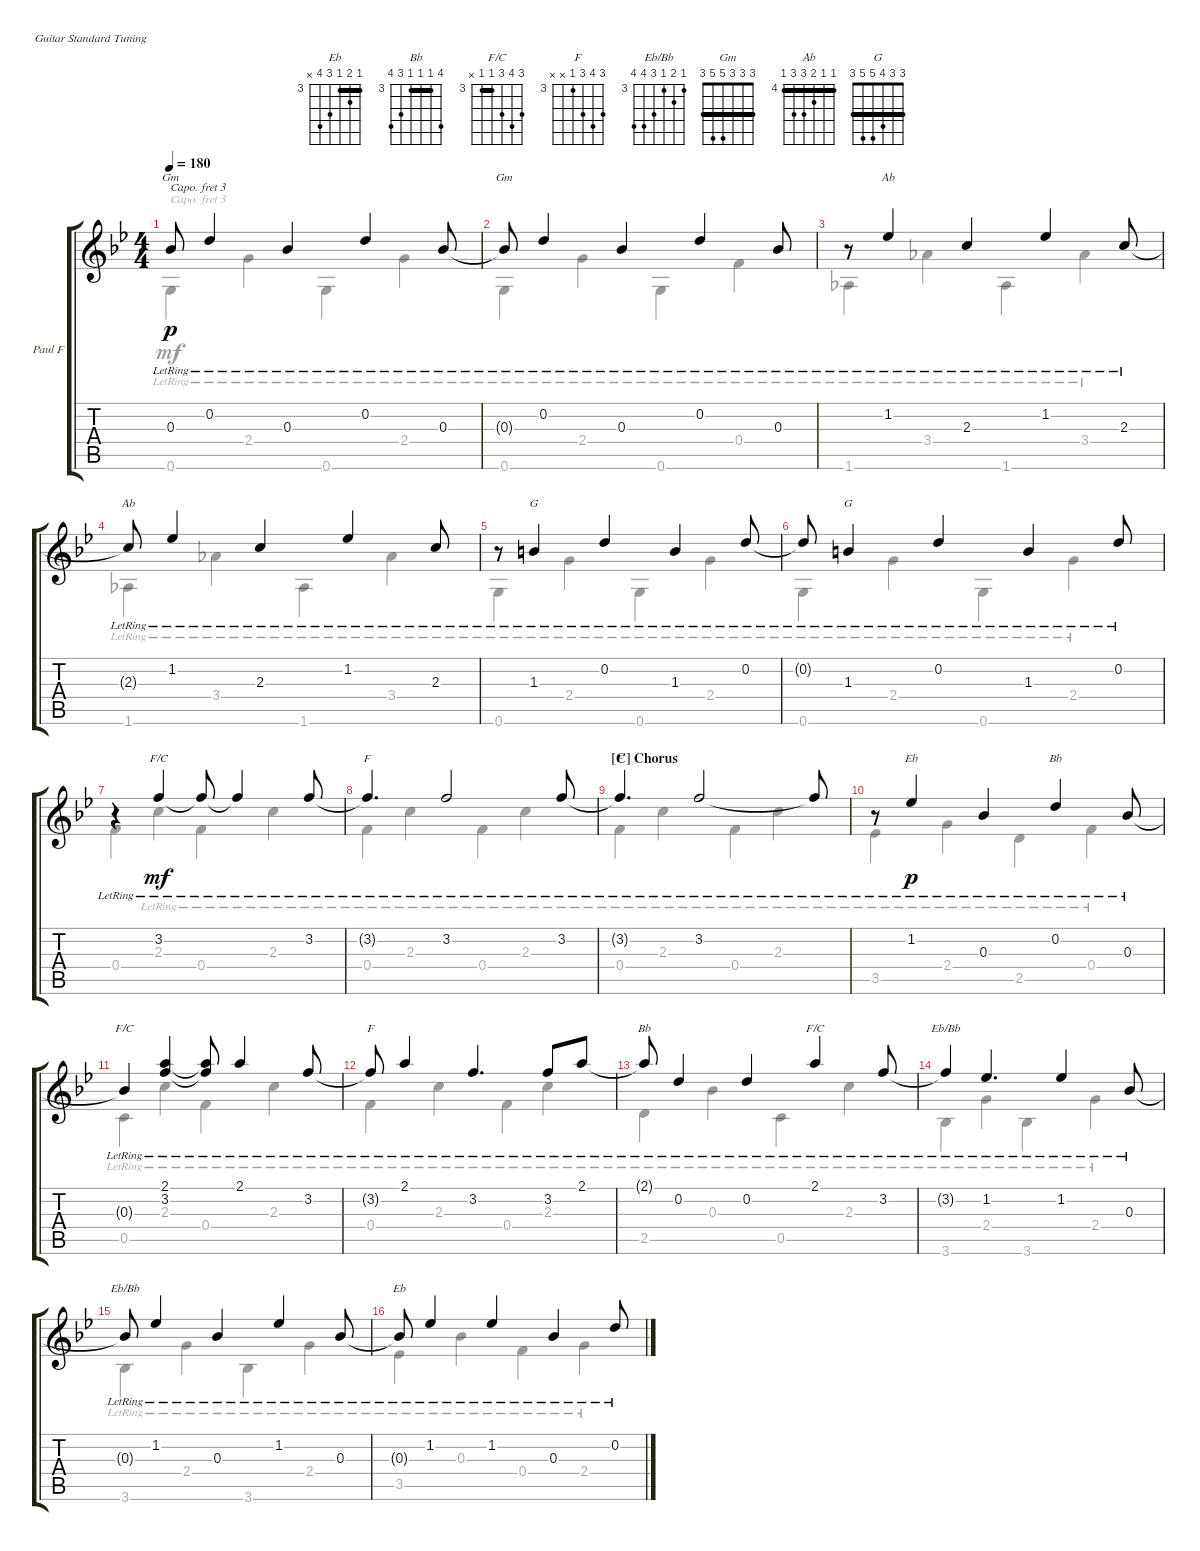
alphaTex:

\defaultSystemsLayout 4
\bracketExtendMode groupsimilarinstruments
\firstSystemTrackNameOrientation horizontal
\otherSystemsTrackNameOrientation horizontal
\track ("Paul's Fingerpicking" "Paul F") {instrument acousticguitarsteel}
\staff {score tabs}
\capo 3
\tuning (E4 B3 G3 D3 A2 E2)
\chord ("Eb" 3 4 3 5 6 x) {firstfret 3 barre 3}
\chord ("Bb" 6 3 3 3 5 6) {firstfret 3 barre (3 3)}
\chord ("F/C" 5 6 5 3 3 x) {firstfret 3 barre 3}
\chord ("F" 5 6 5 3 x x) {firstfret 3}
\chord ("Eb/Bb" 3 4 3 5 6 6) {firstfret 3}
\chord ("Gm" 3 3 3 5 5 3) {barre (3 3 3)}
\chord ("Ab" 4 4 5 6 6 4) {firstfret 4 barre (4 4)}
\chord ("G" 3 3 4 5 5 3) {barre (3 3)}
\voice
\ts (4 4)
\tempo 180
\clef g2
\ks bb
0.3{lr t}.8{ch "Gm" dy p} 0.2{lr}.4 0.3{lr}.4 0.2{lr}.4 0.3{lr}.8 |
0.3{lr t}.8{ch "Gm"} 0.2{lr}.4 0.3{lr}.4 0.2{lr}.4 0.3{lr}.8 |
r.8 1.2{lr}.4{ch "Ab"} 2.3{lr}.4 1.2{lr}.4 2.3{lr}.8 |
2.3{lr t}.8{ch "Ab"} 1.2{lr}.4 2.3{lr}.4 1.2{lr}.4 2.3{lr}.8 |
r.8 1.3{lr}.4{ch "G"} 0.2{lr}.4 1.3{lr}.4 0.2{lr}.8 |
0.2{lr t}.8 1.3{lr}.4{ch "G"} 0.2{lr}.4 1.3{lr}.4 0.2{lr}.8 |
r.4 3.2{lr}.4{ch "F/C" dy mf} 3.2{lr t}.8 3.2{lr t}.4 3.2{lr}.8 |
3.2{lr t}.4{d ch "F"} 3.2{lr}.2 3.2{lr}.8 |
\section ("C" "Chorus")
3.2{lr t}.4{d ch "F"} 3.2{lr}.2 3.2{lr t}.8 |
r.8 1.2{lr}.4{ch "Eb" dy p} 0.3{lr}.4 0.2{lr}.4{ch "Bb"} 0.3{lr}.8 |
0.3{lr t}.4{ch "F/C"} (2.1{lr} 3.2{lr}).4 (2.1{lr t} 3.2{lr t}).8 2.1{lr}.4 3.2{lr}.8 |
3.2{lr t}.8{ch "F"} 2.1{lr}.4 3.2{lr}.4{d} 3.2{lr}.8 2.1{lr}.8 |
2.1{lr t}.8{ch "Bb"} 0.2{lr}.4 0.2{lr}.4 2.1{lr}.4{ch "F/C"} 3.2{lr}.8 |
3.2{lr t}.4{ch "Eb/Bb"} 1.2{lr}.4{d} 1.2{lr}.4 0.3{lr}.8 |
0.3{lr t}.8{ch "Eb/Bb"} 1.2{lr}.4 0.3{lr}.4 1.2{lr}.4 0.3{lr}.8 |
0.3{lr t}.8{ch "Eb"} 1.2{lr}.4 1.2{lr}.4 0.3{lr}.4 0.2{lr}.8
\voice
\clef g2
\ottava regular
\simile none
\ks bb
0.6{lr}.4{dy mf} 2.4{lr}.4 0.6{lr}.4 2.4{lr}.4 |
0.6{lr}.4 2.4{lr}.4 0.6{lr}.4 0.4{lr}.4 |
1.6{lr}.4 3.4{lr}.4 1.6{lr}.4 3.4{lr}.4 |
1.6{lr}.4 3.4{lr}.4 1.6{lr}.4 3.4{lr}.4 |
0.6{lr}.4 2.4{lr}.4 0.6{lr}.4 2.4{lr}.4 |
0.6{lr}.4 2.4{lr}.4 0.6{lr}.4 2.4{lr}.4 |
0.4.4 2.3{lr}.4 0.4{lr}.4 2.3{lr}.4 |
0.4{lr}.4 2.3{lr}.4 0.4{lr}.4 2.3{lr}.4 |
0.4{lr}.4 2.3{lr}.4 0.4{lr}.4 2.3{lr}.4 |
3.5{lr}.4 2.4{lr}.4 2.5{lr}.4 0.4{lr}.4 |
0.5{lr}.4 2.3{lr}.4 0.4{lr}.4 2.3{lr}.4 |
0.4{lr}.4 2.3{lr}.4 0.4{lr}.4 2.3{lr}.4 |
2.5{lr}.4 0.3{lr}.4 0.5{lr}.4 2.3{lr}.4 |
3.6{lr}.4 2.4{lr}.4 3.6{lr}.4 2.4{lr}.4 |
3.6{lr}.4 2.4{lr}.4 3.6{lr}.4 2.4{lr}.4 |
3.5{lr}.4 0.3{lr}.4 0.4{lr}.4 2.4{lr}.4
